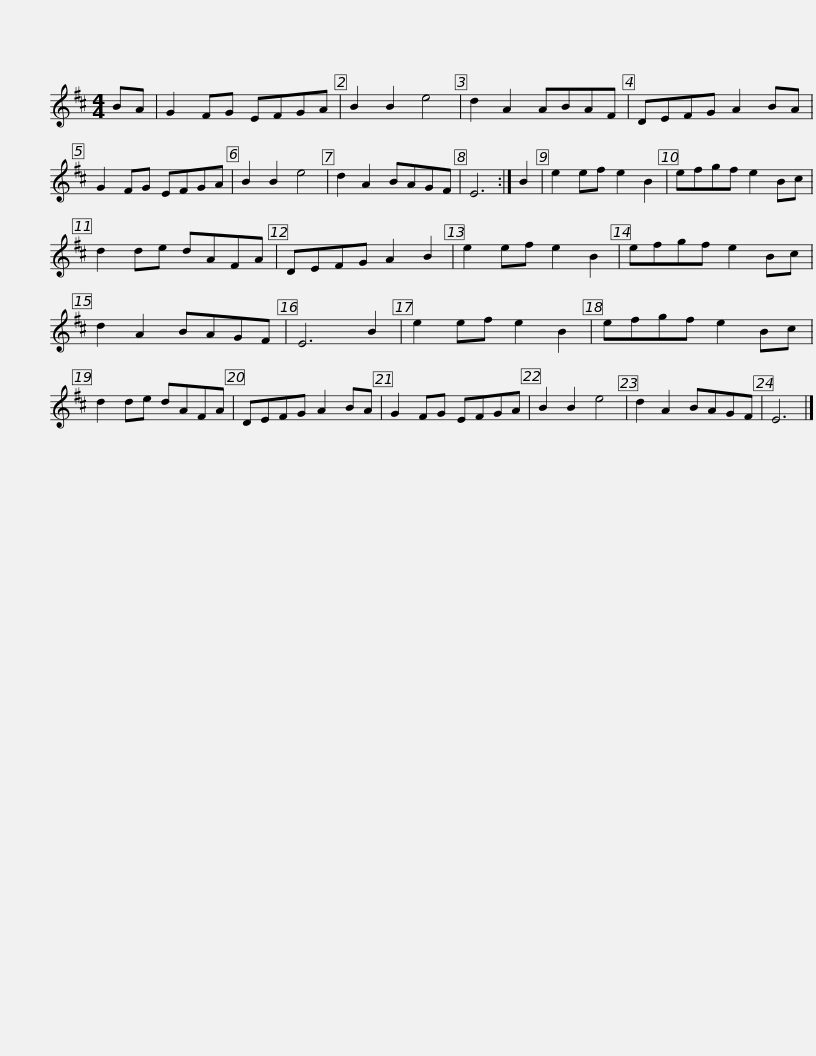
X:1
L:1/8
M:4/4
I:linebreak $
K:D
V:1 treble
V:1
 BA | G2 FG EFGA | B2 B2 e4 | d2 A2 ABAF | DEFG A2 BA | %5
 G2 FG EFGA | B2 B2 e4 | d2 A2 BAGF |$ E6 :| B2 | %10
 e2 ef e2 B2 | efgf e2 Bc | d2 de dAFA | DEFG A2 B2 | e2 ef e2 B2 | %15
 efgf e2 Bc |$ d2 A2 BAGF | E6 B2 | e2 ef e2 B2 | efgf e2 Bc | %20
 d2 de dAFA | DEFG A2 BA | G2 FG EFGA |$ B2 B2 e4 | d2 A2 BAGF | %25
 E6 |] %26
